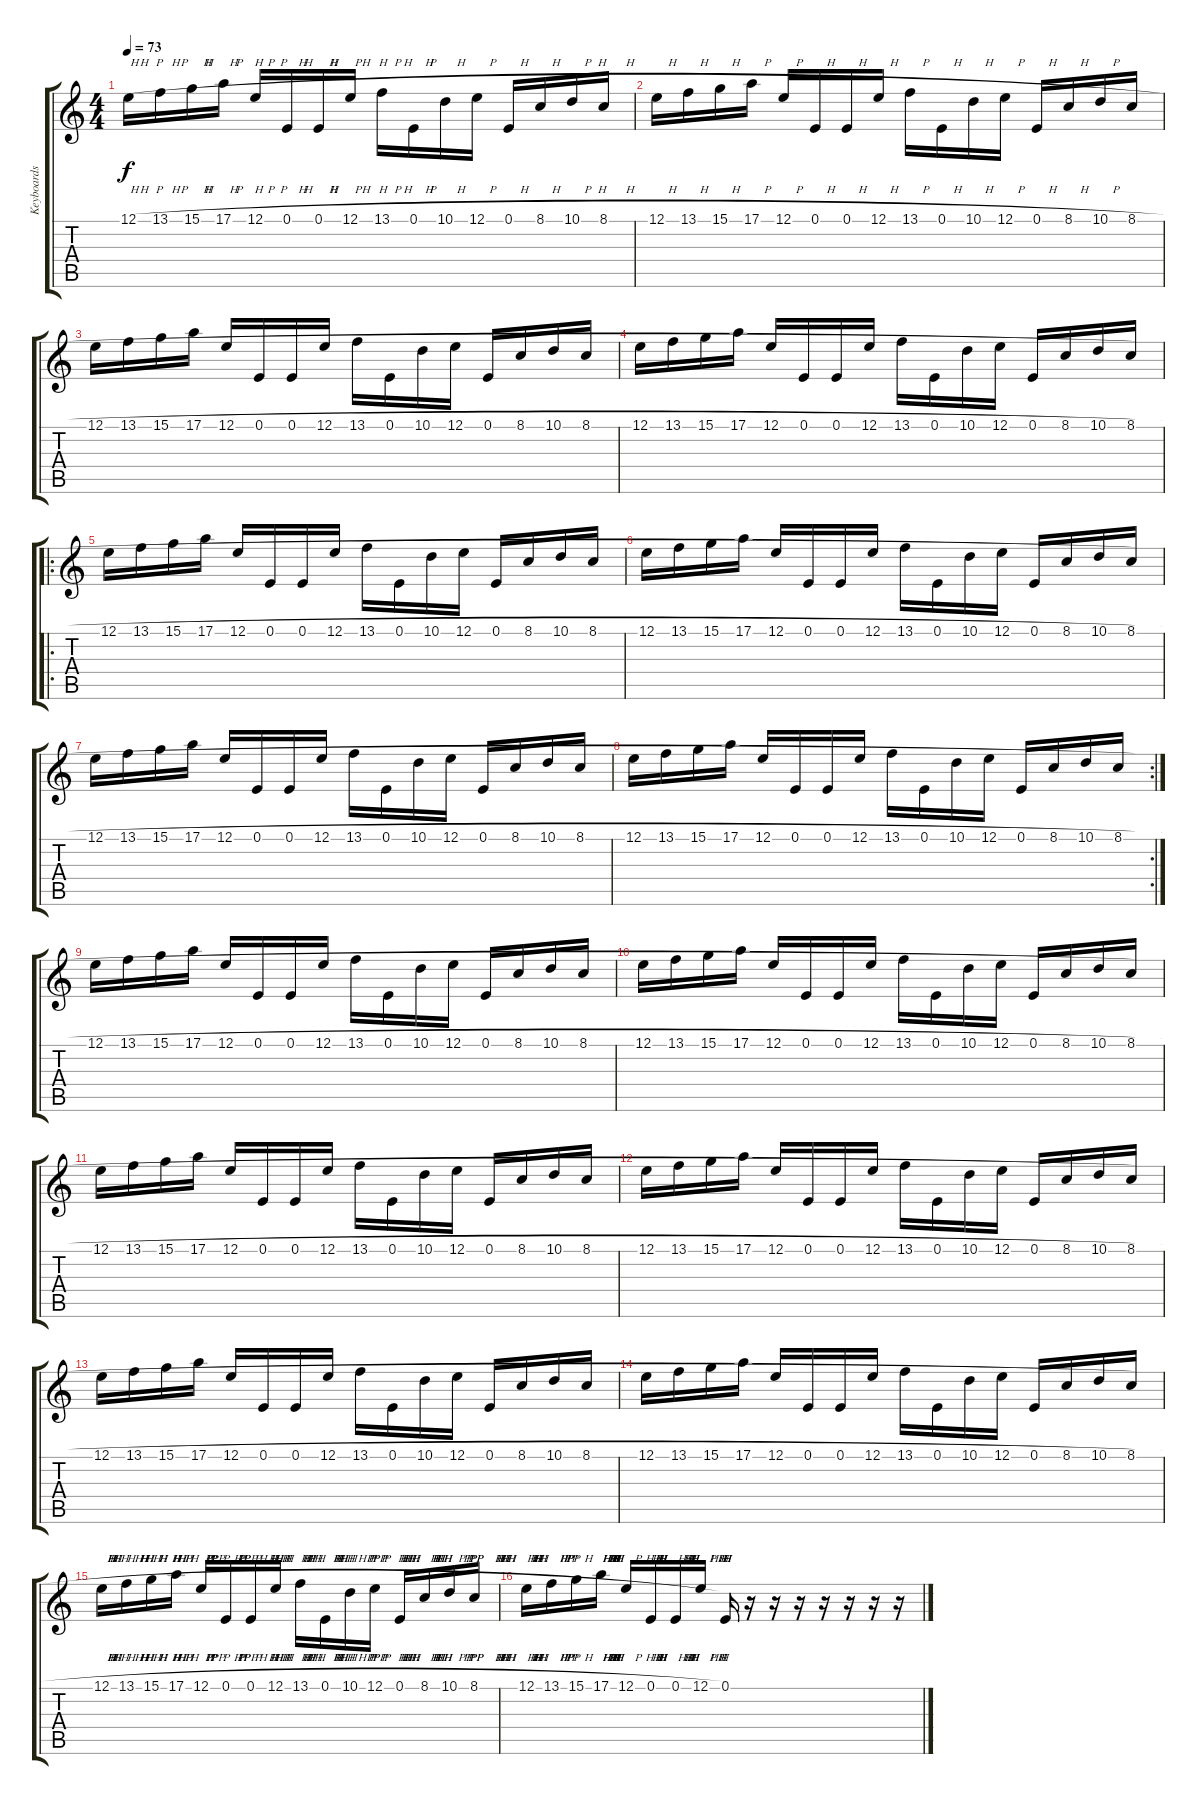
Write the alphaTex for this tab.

\track ("Keyboards 3 / Guitar 3" "Keyboards ") {instrument pad1newage}
\staff {score tabs}
\tuning (E4 B3 G3 D3 A2 E2) {hide}
\ts (4 4)
\tempo 73
\clef g2
\ks c
12.1{h}.16{dy f instrument pad1newage} 13.1{h}.16 15.1{h}.16 17.1{h}.16 12.1{h}.16 0.1{h}.16 0.1{h}.16 12.1{h}.16 13.1{h}.16 0.1{h}.16 10.1{h}.16 12.1{h}.16 0.1{h}.16 8.1{h}.16 10.1{h}.16 8.1{h}.16 |
12.1{h}.16 13.1{h}.16 15.1{h}.16 17.1{h}.16 12.1{h}.16 0.1{h}.16 0.1{h}.16 12.1{h}.16 13.1{h}.16 0.1{h}.16 10.1{h}.16 12.1{h}.16 0.1{h}.16 8.1{h}.16 10.1{h}.16 8.1{h}.16 |
12.1{h}.16 13.1{h}.16 15.1{h}.16 17.1{h}.16 12.1{h}.16 0.1{h}.16 0.1{h}.16 12.1{h}.16 13.1{h}.16 0.1{h}.16 10.1{h}.16 12.1{h}.16 0.1{h}.16 8.1{h}.16 10.1{h}.16 8.1{h}.16 |
12.1{h}.16 13.1{h}.16 15.1{h}.16 17.1{h}.16 12.1{h}.16 0.1{h}.16 0.1{h}.16 12.1{h}.16 13.1{h}.16 0.1{h}.16 10.1{h}.16 12.1{h}.16 0.1{h}.16 8.1{h}.16 10.1{h}.16 8.1{h}.16 |
\ro
12.1{h}.16 13.1{h}.16 15.1{h}.16 17.1{h}.16 12.1{h}.16 0.1{h}.16 0.1{h}.16 12.1{h}.16 13.1{h}.16 0.1{h}.16 10.1{h}.16 12.1{h}.16 0.1{h}.16 8.1{h}.16 10.1{h}.16 8.1{h}.16 |
12.1{h}.16 13.1{h}.16 15.1{h}.16 17.1{h}.16 12.1{h}.16 0.1{h}.16 0.1{h}.16 12.1{h}.16 13.1{h}.16 0.1{h}.16 10.1{h}.16 12.1{h}.16 0.1{h}.16 8.1{h}.16 10.1{h}.16 8.1{h}.16 |
12.1{h}.16 13.1{h}.16 15.1{h}.16 17.1{h}.16 12.1{h}.16 0.1{h}.16 0.1{h}.16 12.1{h}.16 13.1{h}.16 0.1{h}.16 10.1{h}.16 12.1{h}.16 0.1{h}.16 8.1{h}.16 10.1{h}.16 8.1{h}.16 |
\rc 2
12.1{h}.16 13.1{h}.16 15.1{h}.16 17.1{h}.16 12.1{h}.16 0.1{h}.16 0.1{h}.16 12.1{h}.16 13.1{h}.16 0.1{h}.16 10.1{h}.16 12.1{h}.16 0.1{h}.16 8.1{h}.16 10.1{h}.16 8.1{h}.16 |
12.1{h}.16 13.1{h}.16 15.1{h}.16 17.1{h}.16 12.1{h}.16 0.1{h}.16 0.1{h}.16 12.1{h}.16 13.1{h}.16 0.1{h}.16 10.1{h}.16 12.1{h}.16 0.1{h}.16 8.1{h}.16 10.1{h}.16 8.1{h}.16 |
12.1{h}.16 13.1{h}.16 15.1{h}.16 17.1{h}.16 12.1{h}.16 0.1{h}.16 0.1{h}.16 12.1{h}.16 13.1{h}.16 0.1{h}.16 10.1{h}.16 12.1{h}.16 0.1{h}.16 8.1{h}.16 10.1{h}.16 8.1{h}.16 |
12.1{h}.16 13.1{h}.16 15.1{h}.16 17.1{h}.16 12.1{h}.16 0.1{h}.16 0.1{h}.16 12.1{h}.16 13.1{h}.16 0.1{h}.16 10.1{h}.16 12.1{h}.16 0.1{h}.16 8.1{h}.16 10.1{h}.16 8.1{h}.16 |
12.1{h}.16 13.1{h}.16 15.1{h}.16 17.1{h}.16 12.1{h}.16 0.1{h}.16 0.1{h}.16 12.1{h}.16 13.1{h}.16 0.1{h}.16 10.1{h}.16 12.1{h}.16 0.1{h}.16 8.1{h}.16 10.1{h}.16 8.1{h}.16 |
12.1{h}.16 13.1{h}.16 15.1{h}.16 17.1{h}.16 12.1{h}.16 0.1{h}.16 0.1{h}.16 12.1{h}.16 13.1{h}.16 0.1{h}.16 10.1{h}.16 12.1{h}.16 0.1{h}.16 8.1{h}.16 10.1{h}.16 8.1{h}.16 |
12.1{h}.16 13.1{h}.16 15.1{h}.16 17.1{h}.16 12.1{h}.16 0.1{h}.16 0.1{h}.16 12.1{h}.16 13.1{h}.16 0.1{h}.16 10.1{h}.16 12.1{h}.16 0.1{h}.16 8.1{h}.16 10.1{h}.16 8.1{h}.16 |
12.1{h}.16 13.1{h}.16 15.1{h}.16 17.1{h}.16 12.1{h}.16 0.1{h}.16 0.1{h}.16 12.1{h}.16 13.1{h}.16 0.1{h}.16 10.1{h}.16 12.1{h}.16 0.1{h}.16 8.1{h}.16 10.1{h}.16 8.1{h}.16 |
12.1{h}.16 13.1{h}.16 15.1{h}.16 17.1{h}.16 12.1{h}.16 0.1{h}.16 0.1{h}.16 12.1{h}.16 0.1{h}.16 r.16 r.16 r.16 r.16 r.16 r.16 r.16
